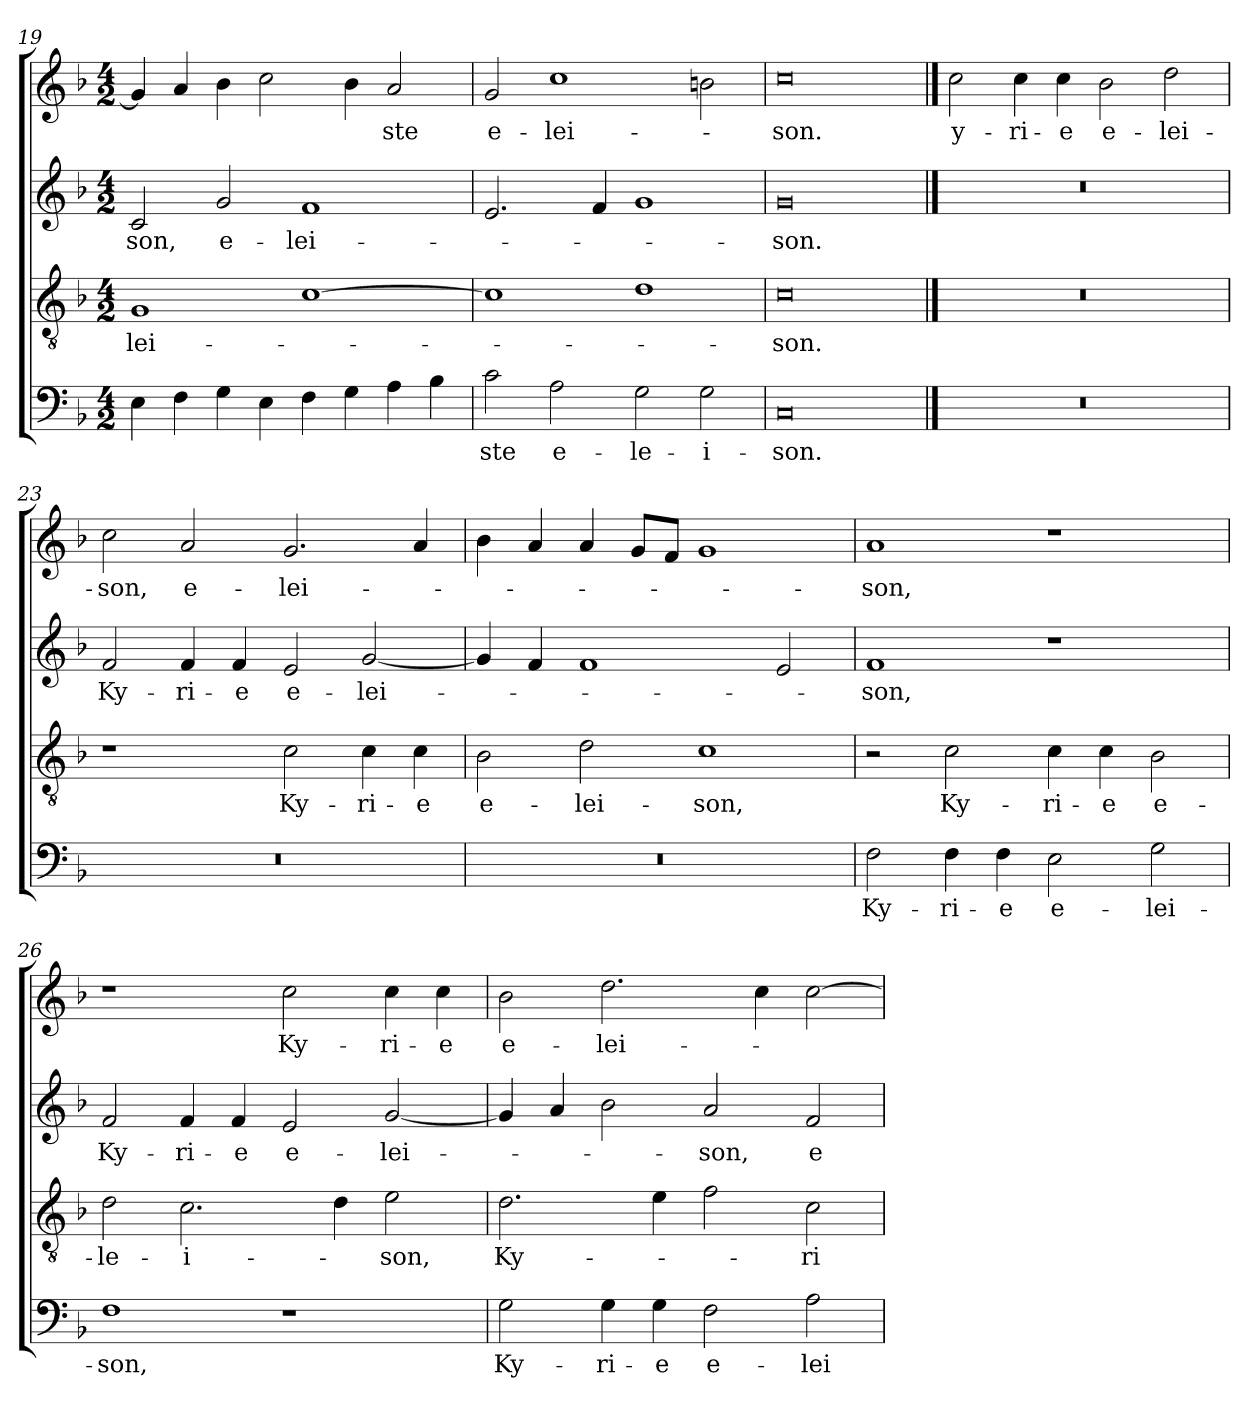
**kern	**text	**kern	**text	**kern	**text	**kern	**text
*part4	*part4	*part3	*part3	*part2	*part2	*part1	*part1
*staff4	*staff4	*staff3	*staff3	*staff2	*staff2	*staff1	*staff1
*clefF4	*	*clefGv2	*	*clefG2	*	*clefG2	*
*k[b-]	*	*k[b-]	*	*k[b-]	*	*k[b-]	*
*F:	*	*F:	*	*F:	*	*F:	*
*M4/2	*	*M4/2	*	*M4/2	*	*M4/2	*
=19	=19	=19	=19	=19	=19	=19	=19
!	!	!	!LO:LY:b	!	!LO:LY:b	!	!
4E\	.	1G	-lei-	2c/	-son,	4g/]	.
4F\	.	.	.	.	.	4a/	.
!	!	!	!	!	!LO:LY:b	!	!
4G\	.	.	.	2g/	e-	4b-\	.
4E\	.	.	.	.	.	2cc\	.
!	!	!	!	!	!LO:LY:b	!	!
4F\	.	[1c	.	1f	-lei-	.	.
4G\	.	.	.	.	.	4b-\	.
!	!	!	!	!	!	!	!LO:LY:b
4A\	.	.	.	.	.	2a/	-ste
4B-\	.	.	.	.	.	.	.
=20	=20	=20	=20	=20	=20	=20	=20
!	!LO:LY:b	!	!	!	!	!	!LO:LY:b
2c\	-ste	1c]	.	2.e/	.	2g/	e-
!	!LO:LY:b	!	!	!	!	!	!LO:LY:b
2A\	e-	.	.	.	.	1cc	-lei-
.	.	.	.	4f/	.	.	.
!	!LO:LY:b	!	!	!	!	!	!
2G\	-le-	1d	.	1g	.	.	.
!	!LO:LY:b	!	!	!	!	!	!
2G\	-i-	.	.	.	.	2bn\	.
=21	=21	=21	=21	=21	=21	=21	=21
!	!LO:LY:b	!	!LO:LY:b	!	!LO:LY:b	!	!LO:LY:b
0C	-son.	0c	-son.	0g	-son.	0cc	-son.
!!LO:LB:g=z
==22	==22	==22	==22	==22	==22	==22	==22
!	!	!	!	!	!	!	!LO:LY:b
0r	.	0r	.	0r	.	2cc\	y-
!	!	!	!	!	!	!	!LO:LY:b
.	.	.	.	.	.	4cc\	-ri-
!	!	!	!	!	!	!	!LO:LY:b
.	.	.	.	.	.	4cc\	-e
!	!	!	!	!	!	!	!LO:LY:b
.	.	.	.	.	.	2b-\	e-
!	!	!	!	!	!	!	!LO:LY:b
.	.	.	.	.	.	2dd\	-lei-
=23	=23	=23	=23	=23	=23	=23	=23
!	!	!	!	!	!LO:LY:b	!	!LO:LY:b
0r	.	1r	.	2f/	Ky-	2cc\	-son,
!	!	!	!	!	!LO:LY:b	!	!LO:LY:b
.	.	.	.	4f/	-ri-	2a/	e-
!	!	!	!	!	!LO:LY:b	!	!
.	.	.	.	4f/	-e	.	.
!	!	!	!LO:LY:b	!	!LO:LY:b	!	!LO:LY:b
.	.	2c\	Ky-	2e/	e-	2.g/	-lei-
!	!	!	!LO:LY:b	!	!LO:LY:b	!	!
.	.	4c\	-ri-	[2g/	-lei-	.	.
!	!	!	!LO:LY:b	!	!	!	!
.	.	4c\	-e	.	.	4a/	.
=24	=24	=24	=24	=24	=24	=24	=24
!	!	!	!LO:LY:b	!	!	!	!
0r	.	2B-\	e-	4g/]	.	4b-\	.
.	.	.	.	4f/	.	4a/	.
!	!	!	!LO:LY:b	!	!	!	!
.	.	2d\	-lei-	1f	.	4a/	.
.	.	.	.	.	.	8g/L	.
.	.	.	.	.	.	8f/J	.
!	!	!	!LO:LY:b	!	!	!	!
.	.	1c	-son,	.	.	1g	.
.	.	.	.	2e/	.	.	.
=25	=25	=25	=25	=25	=25	=25	=25
!	!LO:LY:b	!	!	!	!LO:LY:b	!	!LO:LY:b
2F\	Ky-	2r	.	1f	-son,	1a	-son,
!	!LO:LY:b	!	!LO:LY:b	!	!	!	!
4F\	-ri-	2c\	Ky-	.	.	.	.
!	!LO:LY:b	!	!	!	!	!	!
4F\	-e	.	.	.	.	.	.
!	!LO:LY:b	!	!LO:LY:b	!	!	!	!
2E\	e-	4c\	-ri-	1r	.	1r	.
!	!	!	!LO:LY:b	!	!	!	!
.	.	4c\	-e	.	.	.	.
!	!LO:LY:b	!	!LO:LY:b	!	!	!	!
2G\	-lei-	2B-\	e-	.	.	.	.
=26	=26	=26	=26	=26	=26	=26	=26
!	!LO:LY:b	!	!LO:LY:b	!	!LO:LY:b	!	!
1F	-son,	2d\	-le-	2f/	Ky-	1r	.
!	!	!	!LO:LY:b	!	!LO:LY:b	!	!
.	.	2.c\	-i-	4f/	-ri-	.	.
!	!	!	!	!	!LO:LY:b	!	!
.	.	.	.	4f/	-e	.	.
!	!	!	!	!	!LO:LY:b	!	!LO:LY:b
1r	.	.	.	2e/	e-	2cc\	Ky-
.	.	4d\	.	.	.	.	.
!	!	!	!LO:LY:b	!	!LO:LY:b	!	!LO:LY:b
.	.	2e\	-son,	[2g/	-lei-	4cc\	-ri-
!	!	!	!	!	!	!	!LO:LY:b
.	.	.	.	.	.	4cc\	-e
=27	=27	=27	=27	=27	=27	=27	=27
!	!LO:LY:b	!	!LO:LY:b	!	!	!	!LO:LY:b
2G\	Ky-	2.d\	Ky-	4g/]	.	2b-\	e-
.	.	.	.	4a/	.	.	.
!	!LO:LY:b	!	!	!	!	!	!LO:LY:b
4G\	-ri-	.	.	2b-\	.	2.dd\	-lei-
!	!LO:LY:b	!	!	!	!	!	!
4G\	-e	4e\	.	.	.	.	.
!	!LO:LY:b	!	!	!	!LO:LY:b	!	!
2F\	e-	2f\	.	2a/	-son,	.	.
.	.	.	.	.	.	4cc\	.
!	!LO:LY:b	!	!LO:LY:b	!	!LO:LY:b	!	!
2A\	-lei-	2c\	-ri-	2f/	e-	[2cc\	.
=	=	=	=	=	=	=	=
*-	*-	*-	*-	*-	*-	*-	*-
